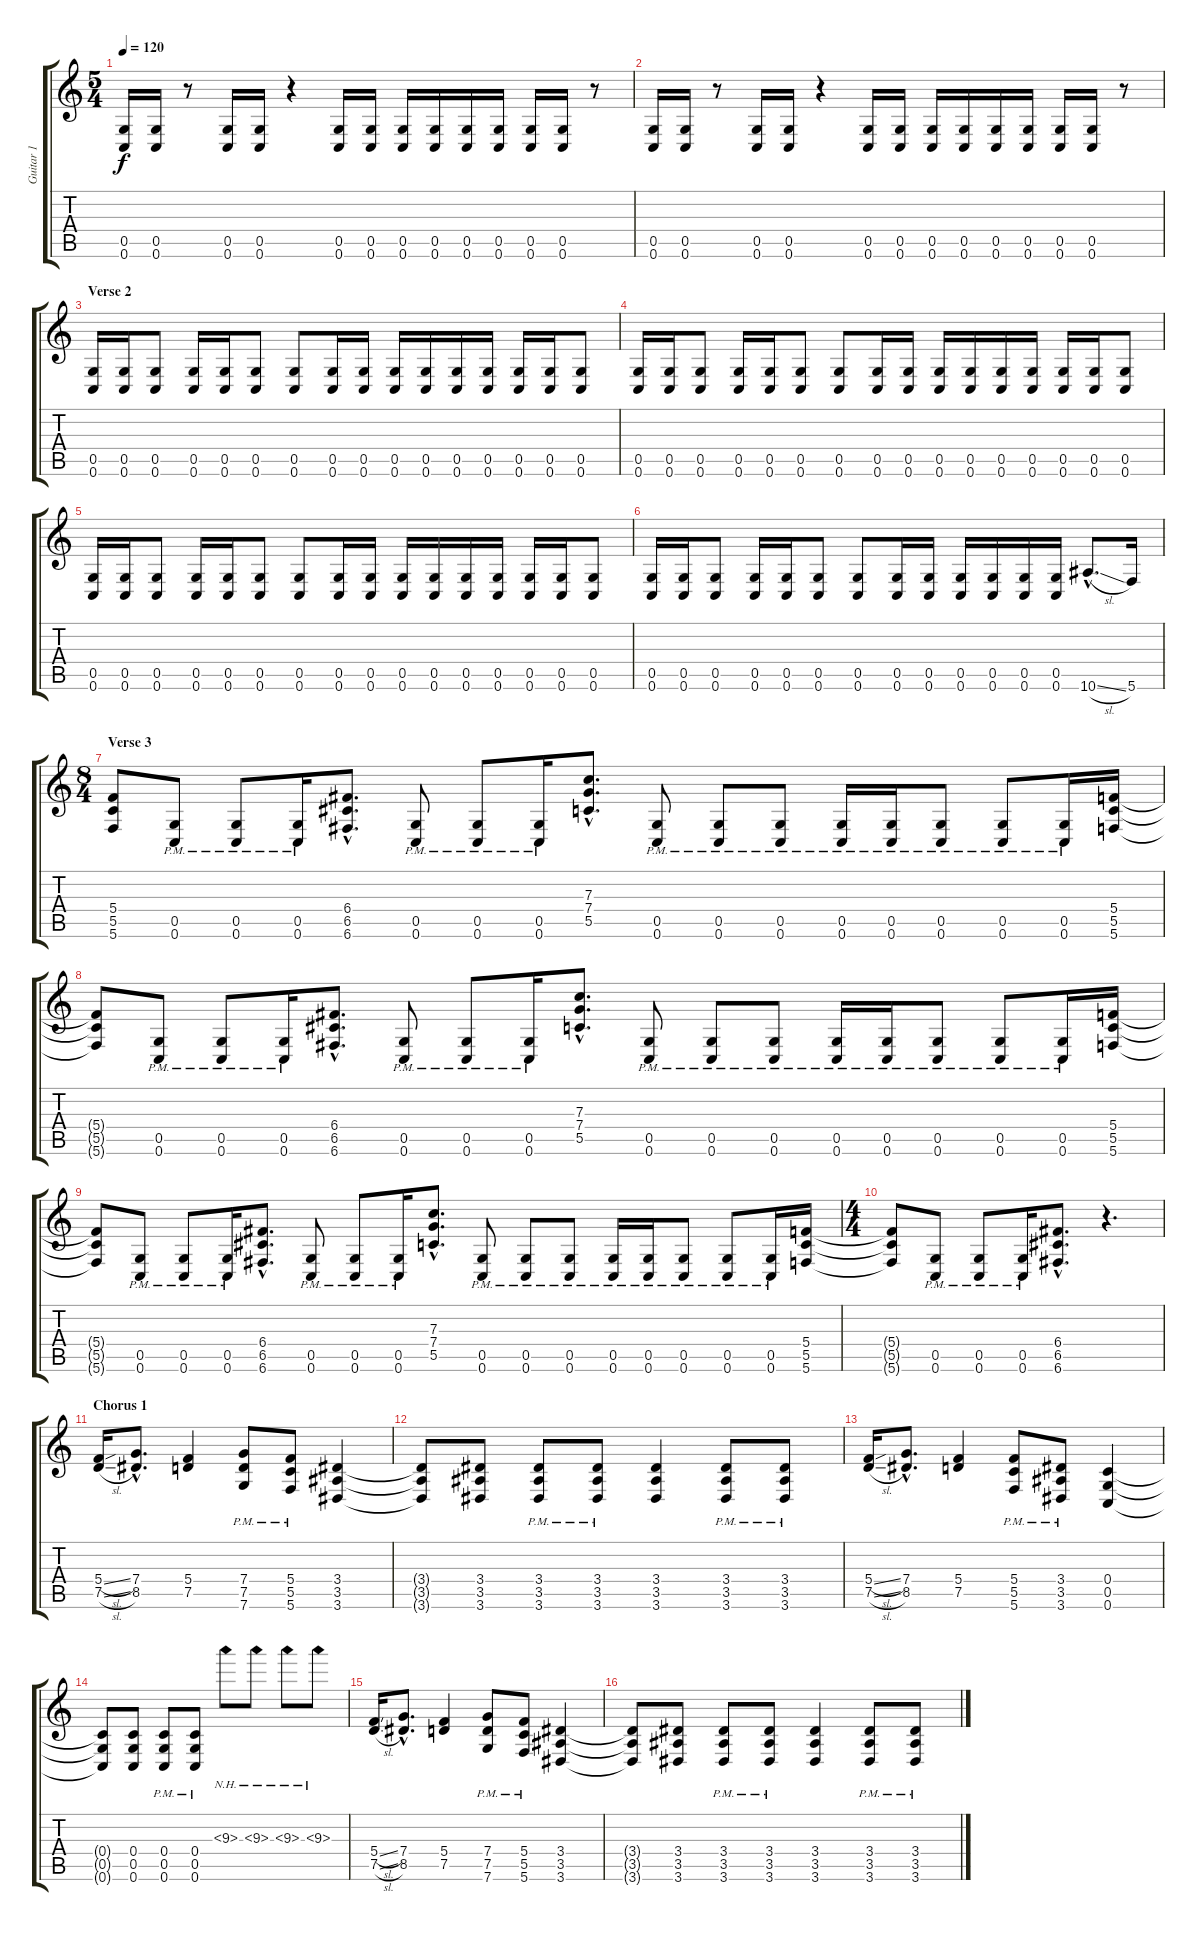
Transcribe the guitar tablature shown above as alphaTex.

\track ("Guitar 1" "Guitar 1") {instrument distortionguitar}
\staff {score tabs}
\tuning (D4 A3 F3 C3 G2 C2) {hide}
\ts (5 4)
\tempo 120
\clef g2
\ks c
(0.5 0.6).16{dy f} (0.5 0.6).16 r.8 (0.5 0.6).16 (0.5 0.6).16 r.4 (0.5 0.6).16 (0.5 0.6).16 (0.5 0.6).16 (0.5 0.6).16 (0.5 0.6).16 (0.5 0.6).16 (0.5 0.6).16 (0.5 0.6).16 r.8 |
(0.5 0.6).16 (0.5 0.6).16 r.8 (0.5 0.6).16 (0.5 0.6).16 r.4 (0.5 0.6).16 (0.5 0.6).16 (0.5 0.6).16 (0.5 0.6).16 (0.5 0.6).16 (0.5 0.6).16 (0.5 0.6).16 (0.5 0.6).16 r.8 |
\section ("" "Verse 2")
(0.5 0.6).16 (0.5 0.6).16 (0.5 0.6).8 (0.5 0.6).16 (0.5 0.6).16 (0.5 0.6).8 (0.5 0.6).8 (0.5 0.6).16 (0.5 0.6).16 (0.5 0.6).16 (0.5 0.6).16 (0.5 0.6).16 (0.5 0.6).16 (0.5 0.6).16 (0.5 0.6).16 (0.5 0.6).8 |
(0.5 0.6).16 (0.5 0.6).16 (0.5 0.6).8 (0.5 0.6).16 (0.5 0.6).16 (0.5 0.6).8 (0.5 0.6).8 (0.5 0.6).16 (0.5 0.6).16 (0.5 0.6).16 (0.5 0.6).16 (0.5 0.6).16 (0.5 0.6).16 (0.5 0.6).16 (0.5 0.6).16 (0.5 0.6).8 |
(0.5 0.6).16 (0.5 0.6).16 (0.5 0.6).8 (0.5 0.6).16 (0.5 0.6).16 (0.5 0.6).8 (0.5 0.6).8 (0.5 0.6).16 (0.5 0.6).16 (0.5 0.6).16 (0.5 0.6).16 (0.5 0.6).16 (0.5 0.6).16 (0.5 0.6).16 (0.5 0.6).16 (0.5 0.6).8 |
(0.5 0.6).16 (0.5 0.6).16 (0.5 0.6).8 (0.5 0.6).16 (0.5 0.6).16 (0.5 0.6).8 (0.5 0.6).8 (0.5 0.6).16 (0.5 0.6).16 (0.5 0.6).16 (0.5 0.6).16 (0.5 0.6).16 (0.5 0.6).16 10.6{sl hac}.8{d} 5.6.16 |
\ts (8 4)
\section ("" "Verse 3")
(5.4 5.5 5.6).8 (0.5{pm} 0.6).8 (0.5{pm} 0.6).8 (0.5{pm} 0.6).16 (6.4{hac} 6.5{hac} 6.6{hac}).8{d} (0.5{pm} 0.6).8 (0.5{pm} 0.6).8 (0.5{pm} 0.6).16 (7.3{hac} 7.4{hac} 5.5{hac}).8{d} (0.5{pm} 0.6).8 (0.5{pm} 0.6).8 (0.5{pm} 0.6).8 (0.5{pm} 0.6).16 (0.5{pm} 0.6).16 (0.5{pm} 0.6).8 (0.5{pm} 0.6).8 (0.5{pm} 0.6).16 (5.4 5.5 5.6).16 |
(5.4{t} 5.5{t} 5.6{t}).8 (0.5{pm} 0.6).8 (0.5{pm} 0.6).8 (0.5{pm} 0.6).16 (6.4{hac} 6.5{hac} 6.6{hac}).8{d} (0.5{pm} 0.6).8 (0.5{pm} 0.6).8 (0.5{pm} 0.6).16 (7.3{hac} 7.4{hac} 5.5{hac}).8{d} (0.5{pm} 0.6).8 (0.5{pm} 0.6).8 (0.5{pm} 0.6).8 (0.5{pm} 0.6).16 (0.5{pm} 0.6).16 (0.5{pm} 0.6).8 (0.5{pm} 0.6).8 (0.5{pm} 0.6).16 (5.4 5.5 5.6).16 |
(5.4{t} 5.5{t} 5.6{t}).8 (0.5{pm} 0.6).8 (0.5{pm} 0.6).8 (0.5{pm} 0.6).16 (6.4{hac} 6.5{hac} 6.6{hac}).8{d} (0.5{pm} 0.6).8 (0.5{pm} 0.6).8 (0.5{pm} 0.6).16 (7.3{hac} 7.4{hac} 5.5{hac}).8{d} (0.5{pm} 0.6).8 (0.5{pm} 0.6).8 (0.5{pm} 0.6).8 (0.5{pm} 0.6).16 (0.5{pm} 0.6).16 (0.5{pm} 0.6).8 (0.5{pm} 0.6).8 (0.5{pm} 0.6).16 (5.4 5.5 5.6).16 |
\ts (4 4)
(5.4{t} 5.5{t} 5.6{t}).8 (0.5{pm} 0.6).8 (0.5{pm} 0.6).8 (0.5{pm} 0.6).16 (6.4{hac} 6.5{hac} 6.6{hac}).8{d} r.4{d} |
\section ("" "Chorus 1")
(5.4{sl} 7.5{sl}).16 (7.4{hac} 8.5{hac}).8{d} (5.4 7.5).4 (7.4{pm} 7.5{pm} 7.6{pm}).8 (5.4{pm} 5.5{pm} 5.6{pm}).8 (3.4 3.5 3.6).4 |
(3.4{t} 3.5{t} 3.6{t}).8 (3.4 3.5 3.6).8 (3.4{pm} 3.5{pm} 3.6{pm}).8 (3.4{pm} 3.5{pm} 3.6{pm}).8 (3.4 3.5 3.6).4 (3.4{pm} 3.5{pm} 3.6{pm}).8 (3.4{pm} 3.5{pm} 3.6{pm}).8 |
(5.4{sl} 7.5{sl}).16 (7.4{hac} 8.5{hac}).8{d} (5.4 7.5).4 (5.4{pm} 5.5{pm} 5.6{pm}).8 (3.4{pm} 3.5{pm} 3.6{pm}).8 (0.4 0.5 0.6).4 |
(0.4{t} 0.5{t} 0.6{t}).8 (0.4 0.5 0.6).8 (0.4{pm} 0.5{pm} 0.6{pm}).8 (0.4{pm} 0.5{pm} 0.6{pm}).8 9.3{nh}.8 9.3{nh}.8 9.3{nh}.8 9.3{nh}.8 |
(5.4{sl} 7.5{sl}).16 (7.4{hac} 8.5{hac}).8{d} (5.4 7.5).4 (7.4{pm} 7.5{pm} 7.6{pm}).8 (5.4{pm} 5.5{pm} 5.6{pm}).8 (3.4 3.5 3.6).4 |
(3.4{t} 3.5{t} 3.6{t}).8 (3.4 3.5 3.6).8 (3.4{pm} 3.5{pm} 3.6{pm}).8 (3.4{pm} 3.5{pm} 3.6{pm}).8 (3.4 3.5 3.6).4 (3.4{pm} 3.5{pm} 3.6{pm}).8 (3.4{pm} 3.5{pm} 3.6{pm}).8
